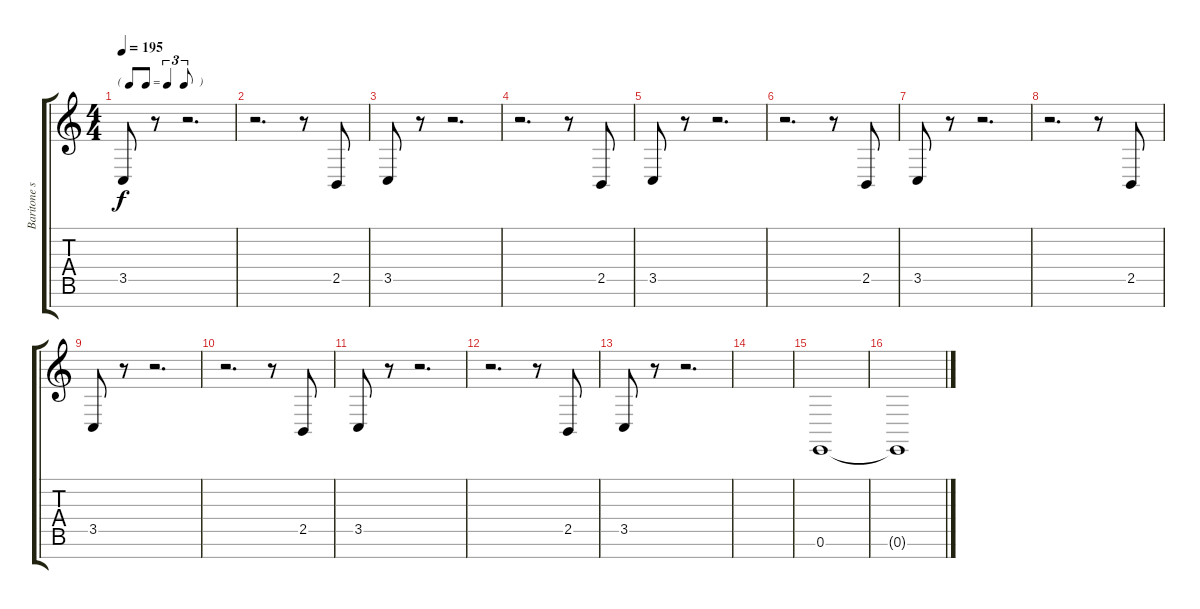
\track ("Baritone sax" "Baritone s") {instrument baritonesax}
\staff {score tabs}
\tuning (E4 B3 G3 D3 A2 E2 B1) {hide}
\ts (4 4)
\tf triplet8th
\tempo 195
\clef g2
\ks c
3.5.8{dy f} r.8 r.2{d} |
r.2{d} r.8 2.5.8 |
3.5.8 r.8 r.2{d} |
r.2{d} r.8 2.5.8 |
3.5.8 r.8 r.2{d} |
r.2{d} r.8 2.5.8 |
3.5.8 r.8 r.2{d} |
r.2{d} r.8 2.5.8 |
3.5.8 r.8 r.2{d} |
r.2{d} r.8 2.5.8 |
3.5.8 r.8 r.2{d} |
r.2{d} r.8 2.5.8 |
3.5.8 r.8 r.2{d} |
|
0.6.1 |
0.6{t}.1
